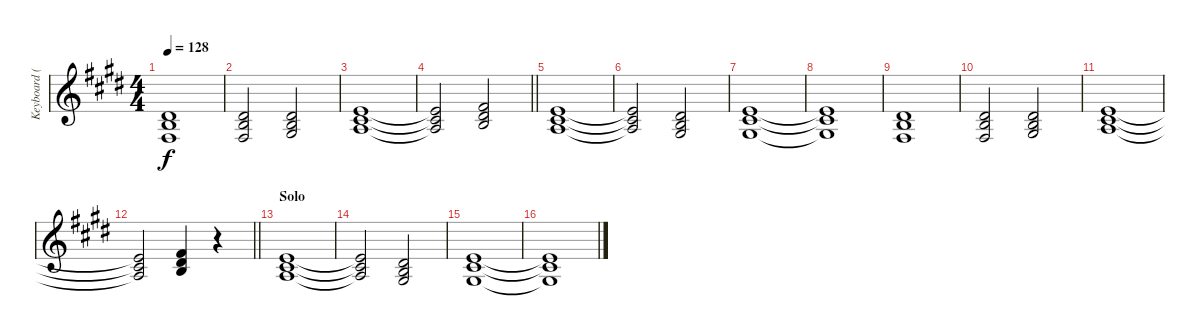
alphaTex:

\track ("Keyboard (Piano, String)" "Keyboard (") {instrument brightacousticpiano}
\staff {score}
\tuning (E4 B3 G3 D3 A2 E2) {hide}
\ts (4 4)
\tempo 128
\clef g2
\ks c#minor
(4.2 4.3 4.4).1{dy f} |
(4.2 4.3 4.4).2 (0.2 1.3 13.4).2 |
(0.1 2.2 2.3).1 |
\barLineRight lightlight
(0.1{t} 2.2{t} 2.3{t}).2 (2.1 0.2 8.3).2 |
(0.1 2.2 2.3).1 |
(0.1{t} 2.2{t} 2.3{t}).2 (4.2 4.3 6.4).2 |
(0.1 2.2 1.3).1 |
(0.1{t} 2.2{t} 1.3{t}).1 |
(4.2 4.3 4.4).1 |
(4.2 4.3 4.4).2 (0.2 1.3 13.4).2 |
(0.1 2.2 2.3).1 |
\barLineRight lightlight
(0.1{t} 2.2{t} 2.3{t}).2 (2.1 0.2 8.3).4 r.4 |
\section ("" "Solo")
(0.1 2.2 2.3).1 |
(0.1{t} 2.2{t} 2.3{t}).2 (4.2 4.3 6.4).2 |
(0.1 2.2 1.3).1 |
(0.1{t} 2.2{t} 1.3{t}).1
